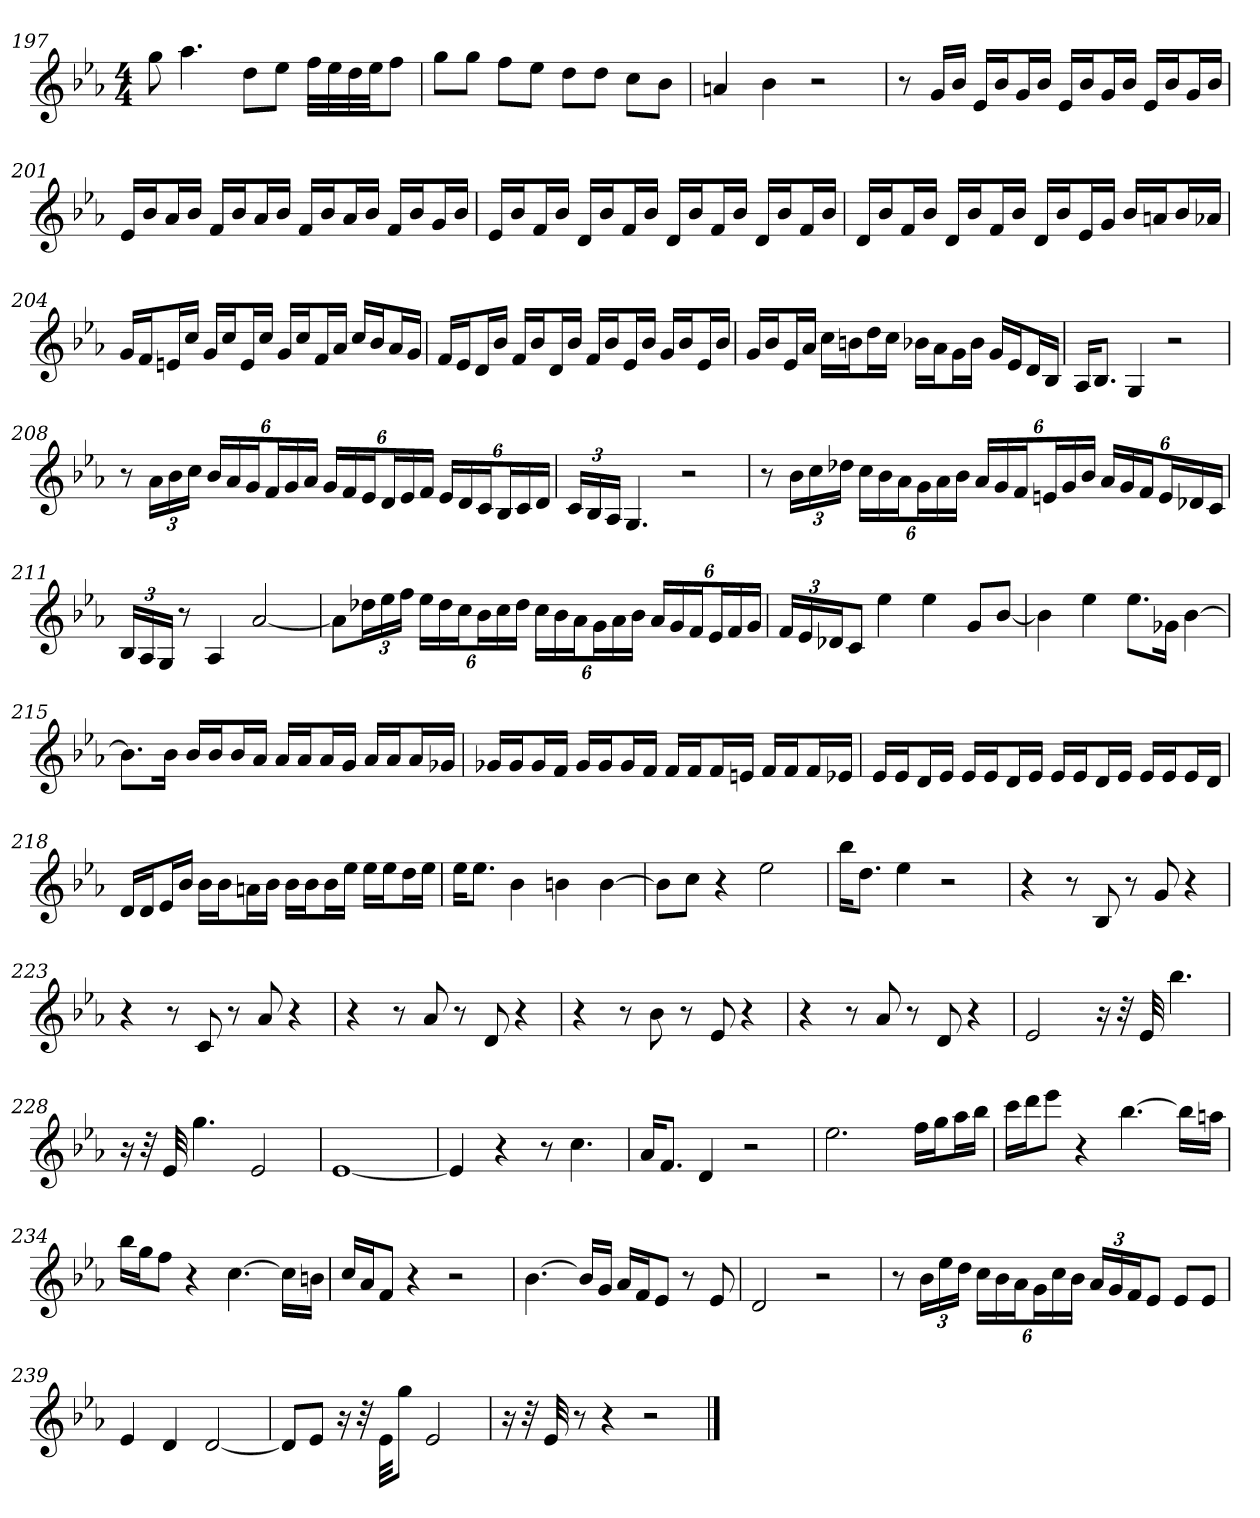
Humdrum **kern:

**kern
*part1
*staff1
*clefG2
*k[b-e-a-]
*E-:
*M4/4
=197
8gg
4.aa-
8dd\L
8ee-\J
32ff\LLL
32ee-\
32dd\
32ee-\JJ
8ff\J
=198
8gg\L
8gg\J
8ff\L
8ee-\J
8dd\L
8dd\J
8cc\L
8b-\J
=199
4an
4b-
2r
=200
8r
16g/LL
16b-/JJ
16e-/LL
16b-/J
16g/L
16b-/JJ
16e-/LL
16b-/J
16g/L
16b-/JJ
16e-/LL
16b-/J
16g/L
16b-/JJ
=201
16e-/LL
16b-/J
16a-/L
16b-/JJ
16f/LL
16b-/J
16a-/L
16b-/JJ
16f/LL
16b-/J
16a-/L
16b-/JJ
16f/LL
16b-/J
16g/L
16b-/JJ
=202
16e-/LL
16b-/J
16f/L
16b-/JJ
16d/LL
16b-/J
16f/L
16b-/JJ
16d/LL
16b-/J
16f/L
16b-/JJ
16d/LL
16b-/J
16f/L
16b-/JJ
=203
16d/LL
16b-/J
16f/L
16b-/JJ
16d/LL
16b-/J
16f/L
16b-/JJ
16d/LL
16b-/J
16e-/L
16g/JJ
16b-/LL
16an/J
16b-/L
16a-X/JJ
=204
16g/LL
16f/J
16en/L
16cc/JJ
16g/LL
16cc/J
16e/L
16cc/JJ
16g/LL
16cc/J
16f/L
16a-/JJ
16cc/LL
16b-/J
16a-/L
16g/JJ
=205
16f/LL
16e-/J
16d/L
16b-/JJ
16f/LL
16b-/J
16d/L
16b-/JJ
16f/LL
16b-/J
16e-/L
16b-/JJ
16g/LL
16b-/J
16e-/L
16b-/JJ
=206
16g/LL
16b-/J
16e-/L
16a-/JJ
16cc\LL
16bn\J
16dd\L
16cc\JJ
16b-X\LL
16a-\J
16g\L
16b-\JJ
16g/LL
16e-/J
16d/L
16B-/JJ
=207
16A-/KL
8.B-/J
4G
2r
=208
8r
24a-\LL
24b-\
24cc\JJ
24b-/LL
24a-/
24g/J
24f/L
24g/
24a-/JJ
24g/LL
24f/
24e-/J
24d/L
24e-/
24f/JJ
24e-/LL
24d/
24c/J
24B-/L
24c/
24d/JJ
=209
24c/LL
24B-/
24A-/JJ
4.G
2r
=210
8r
24b-\LL
24cc\
24dd-X\JJ
24cc\LL
24b-\
24a-\J
24g\L
24a-\
24b-\JJ
24a-/LL
24g/
24f/J
24en/L
24g/
24b-/JJ
24a-/LL
24g/
24f/J
24e/L
24d-X/
24c/JJ
=211
24B-/LL
24A-/
24G/JJ
8r
4A-
[2a-
=212
8a-\L]
24dd-X\L
24ee-\
24ff\JJ
24ee-\LL
24dd-\
24cc\J
24b-\L
24cc\
24dd-\JJ
24cc\LL
24b-\
24a-\J
24g\L
24a-\
24b-\JJ
24a-/LL
24g/
24f/J
24e-/L
24f/
24g/JJ
=213
24f/LL
24e-/
24d-X/J
8c/J
4ee-
4ee-
8g/L
[8b-/J
=214
4b-]
4ee-
8.ee-\L
16g-X\Jk
[4b-
=215
8.b-\L]
16b-\Jk
16b-/LL
16b-/J
16b-/L
16a-/JJ
16a-/LL
16a-/J
16a-/L
16g/JJ
16a-/LL
16a-/J
16a-/L
16g-X/JJ
=216
16g-X/LL
16g-/J
16g-/L
16f/JJ
16g-/LL
16g-/J
16g-/L
16f/JJ
16f/LL
16f/J
16f/L
16en/JJ
16f/LL
16f/J
16f/L
16e-X/JJ
=217
16e-/LL
16e-/J
16d/L
16e-/JJ
16e-/LL
16e-/J
16d/L
16e-/JJ
16e-/LL
16e-/J
16d/L
16e-/JJ
16e-/LL
16e-/J
16e-/L
16d/JJ
=218
16d/LL
16d/J
16e-/L
16b-/JJ
16b-\LL
16b-\J
16an\L
16b-\JJ
16b-\LL
16b-\J
16b-\L
16ee-\JJ
16ee-\LL
16ee-\J
16dd\L
16ee-\JJ
=219
16ee-\KL
8.ee-\J
4b-
4bn
[4b
=220
8b\L]
8cc\J
4r
2ee-
=221
16bb-\KL
8.dd\J
4ee-
2r
=222
4r
8r
8B-
8r
8g
4r
=223
4r
8r
8c
8r
8a-
4r
=224
4r
8r
8a-
8r
8d
4r
=225
4r
8r
8b-
8r
8e-
4r
=226
4r
8r
8a-
8r
8d
4r
=227
2e-
16r
32r
32e-
4.bb-
=228
16r
32r
32e-
4.gg
2e-
=229
[1e-
=230
4e-]
4r
8r
4.cc
=231
16a-/KL
8.f/J
4d
2r
=232
2.ee-
16ff\LL
16gg\J
16aa-\L
16bb-\JJ
=233
16ccc\LL
16ddd\J
8eee-\J
4r
[4.bb-
16bb-\LL]
16aan\JJ
=234
16bb-\LL
16gg\J
8ff\J
4r
[4.cc
16cc\LL]
16bn\JJ
=235
16cc/LL
16a-/J
8f/J
4r
2r
=236
[4.b-
16b-/LL]
16g/JJ
16a-/LL
16f/J
8e-/J
8r
8e-
=237
2d
2r
=238
8r
24b-\LL
24ee-\
24dd\JJ
24cc\LL
24b-\
24a-\J
24g\L
24cc\
24b-\JJ
24a-/LL
24g/
24f/J
8e-/J
8e-/L
8e-/J
=239
4e-
4d
[2d
=240
8d/L]
8e-/J
16r
32r
32e-\KKL
8gg\J
2e-
=241
16r
32r
32e-
8r
4r
2r
==
*-
